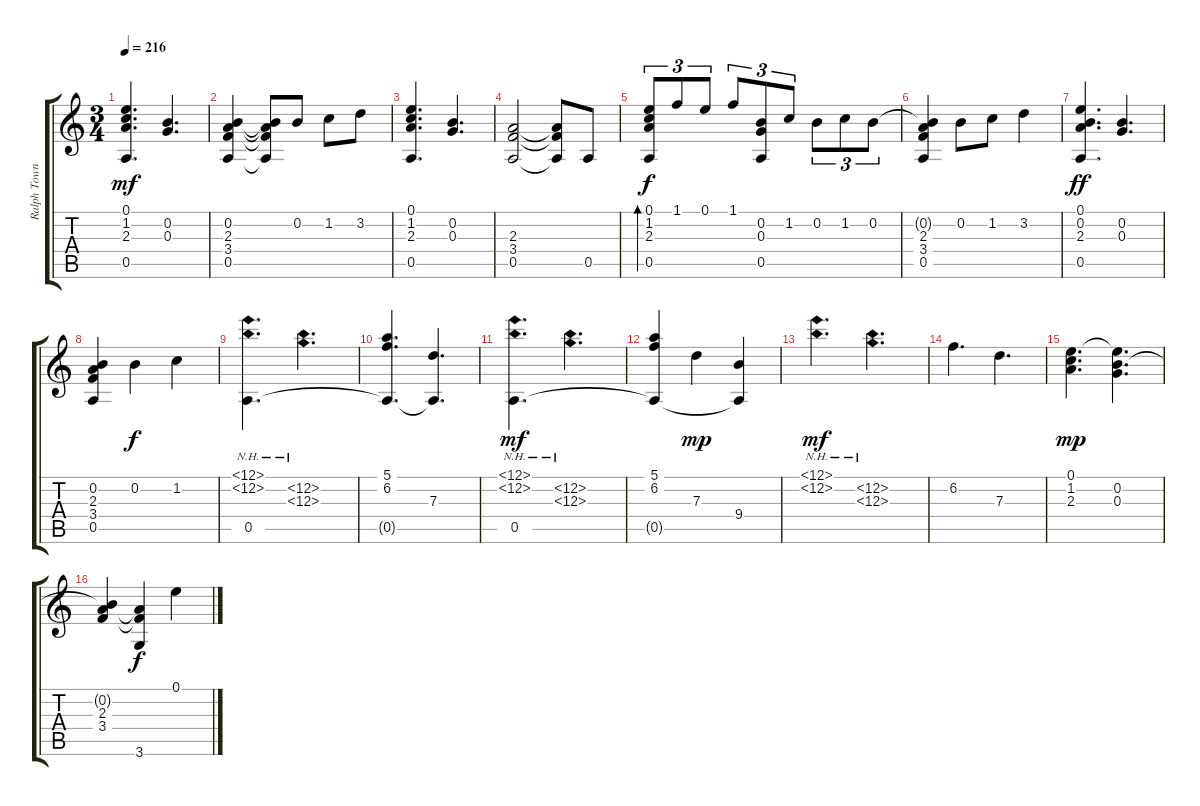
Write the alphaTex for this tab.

\track ("Ralph Towner" "Ralph Town") {instrument acousticguitarnylon}
\staff {score tabs}
\tuning (E4 B3 G3 D3 A2 E2) {hide}
\ts (3 4)
\tempo 216
\clef g2
\ks c
(0.1 1.2 2.3 0.5).4{d dy mf} (0.2 0.3).4{d} |
(0.2 2.3 3.4 0.5).4 (0.2{t} 2.3{t} 3.4{t} 0.5{t}).8 0.2.8 1.2.8 3.2.8 |
(0.1 1.2 2.3 0.5).4{d} (0.2 0.3).4{d} |
(2.3 3.4 0.5).2 (2.3{t} 3.4{t} 0.5{t}).8 0.5.8 |
(0.1 1.2 2.3 0.5).8{tu (3 2) bd 120 dy f} 1.1.8{tu (3 2)} 0.1.8{tu (3 2)} 1.1.8{tu (3 2)} (0.2 0.3 0.5).8{tu (3 2)} 1.2.8{tu (3 2)} 0.2.8{tu (3 2)} 1.2.8{tu (3 2)} 0.2.8{tu (3 2)} |
(0.2{t} 2.3 3.4 0.5).4 0.2.8 1.2.8 3.2.4 |
(0.1 0.2 2.3 0.5).4{d dy ff} (0.2 0.3).4{d} |
(0.2 2.3 3.4 0.5).4 0.2.4{dy f} 1.2.4 |
(12.1{nh} 12.2{nh} 0.5).4{d} (12.2{nh} 12.3{nh}).4{d} |
(5.1 6.2 0.5{t}).4{d} (7.3 0.5{t}).4{d} |
(12.1{nh} 12.2{nh} 0.5).4{d dy mf} (12.2{nh} 12.3{nh}).4{d} |
(5.1 6.2 0.5{t}).4 7.3.4{dy mp} (9.4 0.5{t}).4 |
(12.1{nh} 12.2{nh}).4{d dy mf} (12.2{nh} 12.3{nh}).4{d} |
6.2.4{d} 7.3.4{d} |
(0.1 1.2 2.3).4{d dy mp} (0.1{t} 0.2 0.3).4{d} |
(0.2{t} 2.3 3.4).4 (2.3{t} 3.4{t} 3.6).4{dy f} 0.1.4
